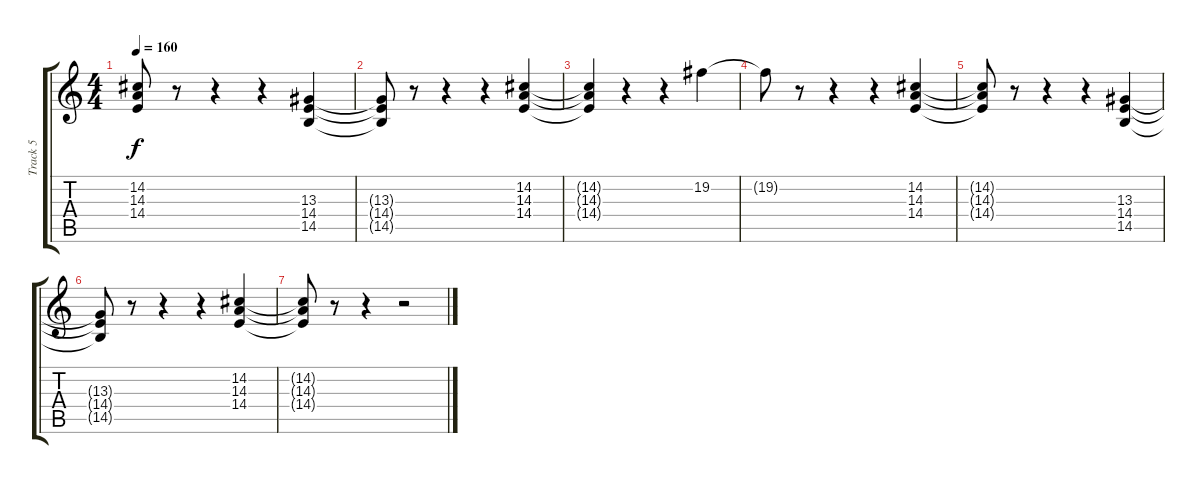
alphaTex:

\track ("Track 5" "Track 5") {instrument drawbarorgan}
\staff {score tabs}
\tuning (E4 B3 G3 D3 A2 E2) {hide}
\ts (4 4)
\tempo 160
\clef g2
\ks c
(14.2{t} 14.3{t} 14.4{t}).8{dy f} r.8 r.4 r.4 (13.3 14.4 14.5).4 |
(13.3{t} 14.4{t} 14.5{t}).8 r.8 r.4 r.4 (14.2 14.3 14.4).4 |
(14.2{t} 14.3{t} 14.4{t}).4 r.4 r.4 19.2.4 |
19.2{t}.8 r.8 r.4 r.4 (14.2 14.3 14.4).4 |
(14.2{t} 14.3{t} 14.4{t}).8 r.8 r.4 r.4 (13.3 14.4 14.5).4 |
(13.3{t} 14.4{t} 14.5{t}).8 r.8 r.4 r.4 (14.2 14.3 14.4).4 |
(14.2{t} 14.3{t} 14.4{t}).8 r.8 r.4 r.2
